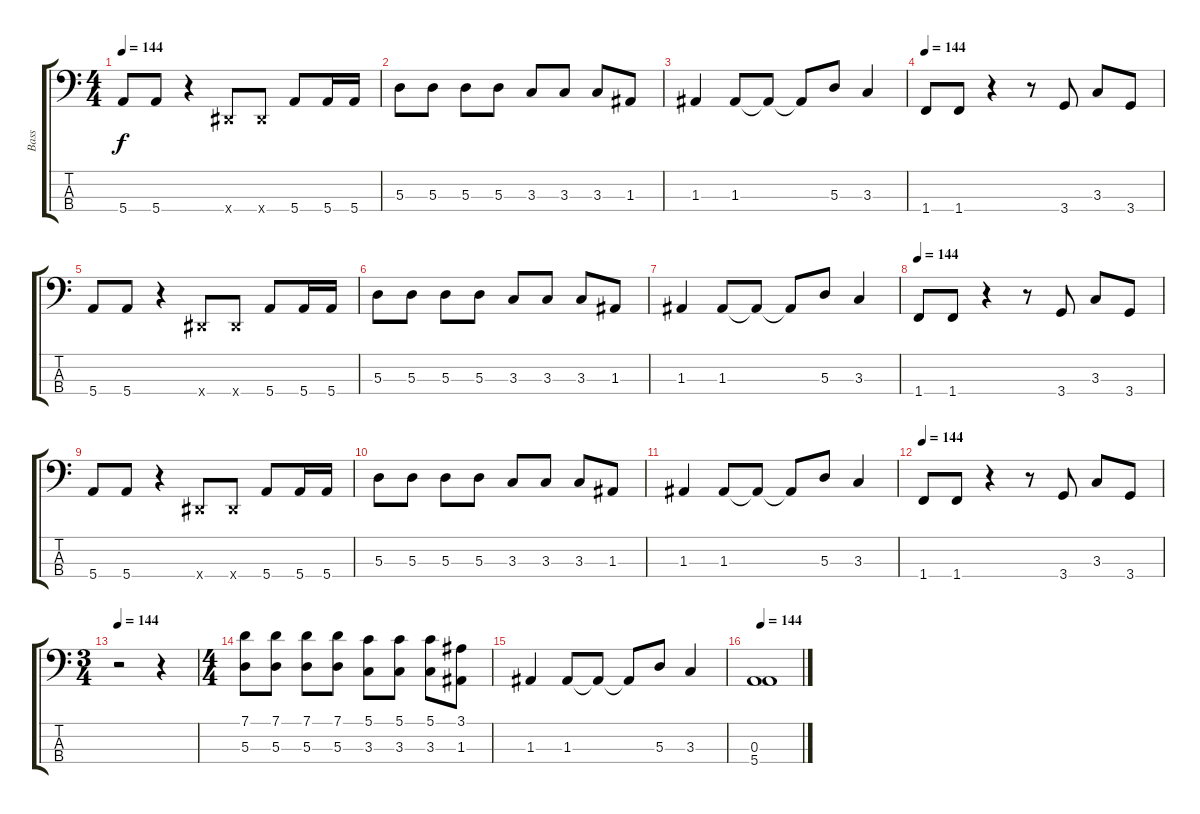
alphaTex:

\track ("Bass" "Bass") {instrument electricbassfinger}
\staff {score tabs}
\tuning (G2 D2 A1 E1) {hide}
\ts (4 4)
\tempo 144
\clef f4
\ks c
5.4.8{dy f} 5.4.8 r.4 -1.4{x}.8 -1.4{x}.8 5.4.8 5.4.16 5.4.16 |
5.3.8 5.3.8 5.3.8 5.3.8 3.3.8 3.3.8 3.3.8 1.3.8 |
1.3.4 1.3.8 1.3{t}.8 1.3{t}.8 5.3.8 3.3.4 |
\tempo 144
1.4.8 1.4.8 r.4 r.8 3.4.8 3.3.8 3.4.8 |
5.4.8 5.4.8 r.4 -1.4{x}.8 -1.4{x}.8 5.4.8 5.4.16 5.4.16 |
5.3.8 5.3.8 5.3.8 5.3.8 3.3.8 3.3.8 3.3.8 1.3.8 |
1.3.4 1.3.8 1.3{t}.8 1.3{t}.8 5.3.8 3.3.4 |
\tempo 144
1.4.8 1.4.8 r.4 r.8 3.4.8 3.3.8 3.4.8 |
5.4.8 5.4.8 r.4 -1.4{x}.8 -1.4{x}.8 5.4.8 5.4.16 5.4.16 |
5.3.8 5.3.8 5.3.8 5.3.8 3.3.8 3.3.8 3.3.8 1.3.8 |
1.3.4 1.3.8 1.3{t}.8 1.3{t}.8 5.3.8 3.3.4 |
\tempo 144
1.4.8 1.4.8 r.4 r.8 3.4.8 3.3.8 3.4.8 |
\ts (3 4)
\tempo 144
r.2 r.4 |
\ts (4 4)
(7.1 5.3).8 (7.1 5.3).8 (7.1 5.3).8 (7.1 5.3).8 (5.1 3.3).8 (5.1 3.3).8 (5.1 3.3).8 (3.1 1.3).8 |
1.3.4 1.3.8 1.3{t}.8 1.3{t}.8 5.3.8 3.3.4 |
\tempo 144
(0.3 5.4).1
